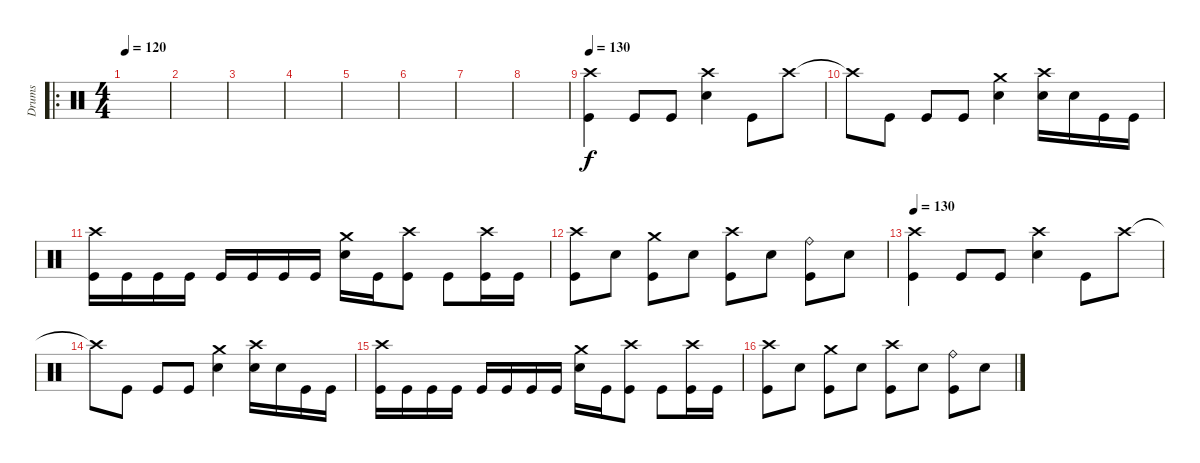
\track ("Drums" "Drums") {instrument percussion}
\staff {score}
\articulation defaults
\ro
\ts (4 4)
\tempo 120
\clef neutral
\ks c
|
|
|
|
|
|
|
|
\tempo 140
\tempo 130
("Crash high (hit)" "Kick (hit)").4 "Kick (hit)".8 "Kick (hit)".8 ("Crash high (hit)" "Electric Snare (hit)").4 "Kick (hit)".8 "Crash high (hit)".8 |
"Crash high (hit)"{t}.8 "Kick (hit)".8 "Kick (hit)".8 "Kick (hit)".8 ("Crash medium (hit)" "Electric Snare (hit)").4 ("Crash high (hit)" "Electric Snare (hit)").16 "Electric Snare (hit)".16 "Kick (hit)".16 "Kick (hit)".16 |
("Crash high (hit)" "Kick (hit)").16 "Kick (hit)".16 "Kick (hit)".16 "Kick (hit)".16 "Kick (hit)".16 "Kick (hit)".16 "Kick (hit)".16 "Kick (hit)".16 ("Crash medium (hit)" "Electric Snare (hit)").16 "Kick (hit)".16 ("Crash high (hit)" "Kick (hit)").8 "Kick (hit)".8 ("Crash high (hit)" "Kick (hit)").16 "Kick (hit)".16 |
("Crash high (hit)" "Kick (hit)").8 "Electric Snare (hit)".8 ("Crash medium (hit)" "Kick (hit)").8 "Electric Snare (hit)".8 ("Crash high (hit)" "Kick (hit)").8 "Electric Snare (hit)".8 ("Ride (bell)" "Kick (hit)").8 "Electric Snare (hit)".8 |
\tempo 140
\tempo 130
("Crash high (hit)" "Kick (hit)").4 "Kick (hit)".8 "Kick (hit)".8 ("Crash high (hit)" "Electric Snare (hit)").4 "Kick (hit)".8 "Crash high (hit)".8 |
"Crash high (hit)"{t}.8 "Kick (hit)".8 "Kick (hit)".8 "Kick (hit)".8 ("Crash medium (hit)" "Electric Snare (hit)").4 ("Crash high (hit)" "Electric Snare (hit)").16 "Electric Snare (hit)".16 "Kick (hit)".16 "Kick (hit)".16 |
("Crash high (hit)" "Kick (hit)").16 "Kick (hit)".16 "Kick (hit)".16 "Kick (hit)".16 "Kick (hit)".16 "Kick (hit)".16 "Kick (hit)".16 "Kick (hit)".16 ("Crash medium (hit)" "Electric Snare (hit)").16 "Kick (hit)".16 ("Crash high (hit)" "Kick (hit)").8 "Kick (hit)".8 ("Crash high (hit)" "Kick (hit)").16 "Kick (hit)".16 |
("Crash high (hit)" "Kick (hit)").8 "Electric Snare (hit)".8 ("Crash medium (hit)" "Kick (hit)").8 "Electric Snare (hit)".8 ("Crash high (hit)" "Kick (hit)").8 "Electric Snare (hit)".8 ("Ride (bell)" "Kick (hit)").8 "Electric Snare (hit)".8
